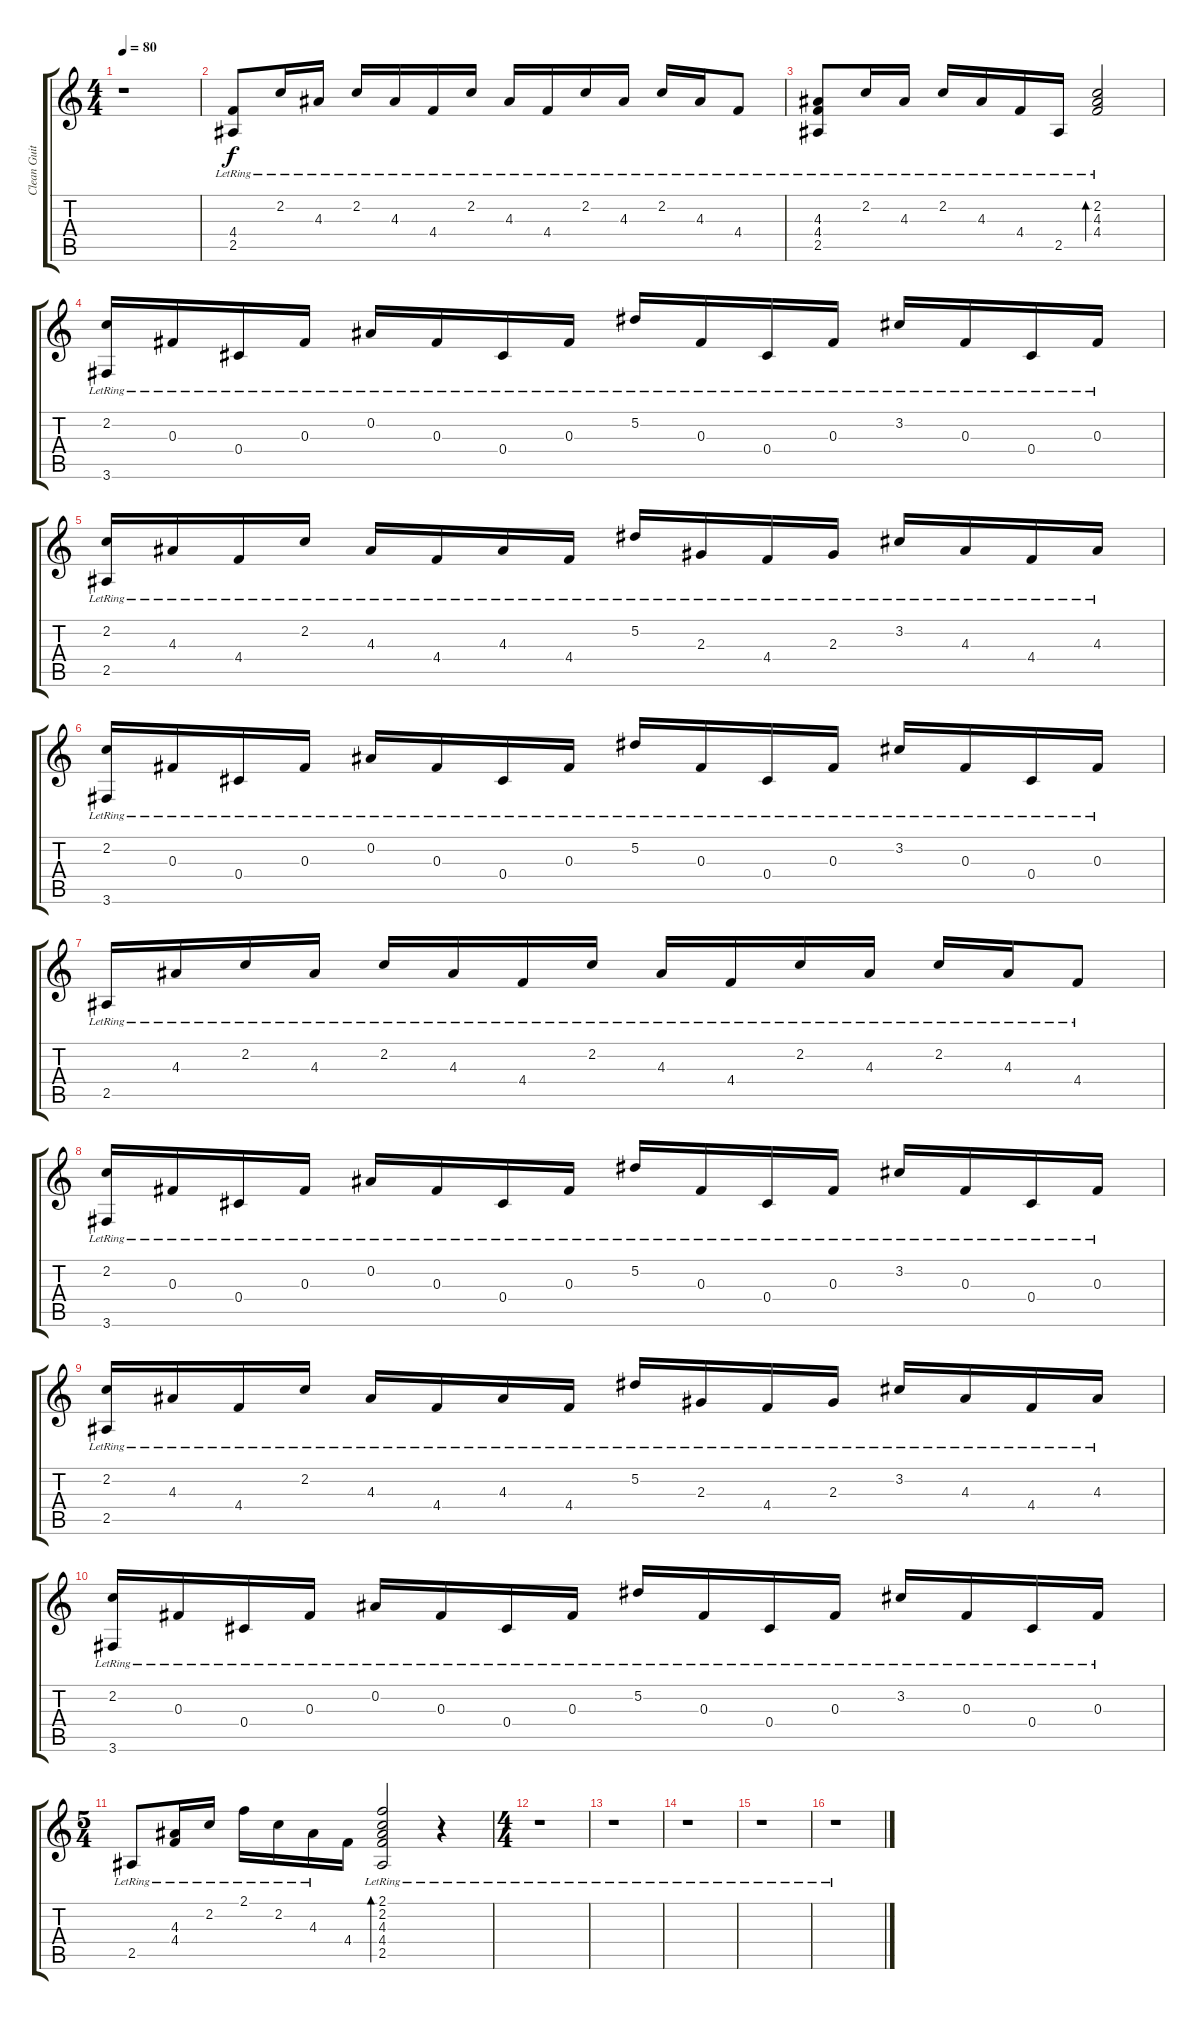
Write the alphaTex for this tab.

\track ("Clean Guitar" "Clean Guit") {instrument electricguitarclean}
\staff {score tabs}
\tuning (Eb4 Bb3 Gb3 Db3 Ab2 Eb2) {hide}
\ts (4 4)
\tempo 80
\clef g2
\ks c
r.1{dy f} |
(4.4{lr} 2.5{lr}).8 2.2{lr}.16 4.3{lr}.16 2.2{lr}.16 4.3{lr}.16 4.4{lr}.16 2.2{lr}.16 4.3{lr}.16 4.4{lr}.16 2.2{lr}.16 4.3{lr}.16 2.2{lr}.16 4.3{lr}.16 4.4{lr}.8 |
(4.3{lr} 4.4{lr} 2.5{lr}).8 2.2{lr}.16 4.3{lr}.16 2.2{lr}.16 4.3{lr}.16 4.4{lr}.16 2.5{lr}.16 (2.2{lr} 4.3{lr} 4.4{lr}).2{bd 120} |
(2.2{lr} 3.6{lr}).16 0.3{lr}.16 0.4{lr}.16 0.3{lr}.16 0.2{lr}.16 0.3{lr}.16 0.4{lr}.16 0.3{lr}.16 5.2{lr}.16 0.3{lr}.16 0.4{lr}.16 0.3{lr}.16 3.2{lr}.16 0.3{lr}.16 0.4{lr}.16 0.3{lr}.16 |
(2.2{lr} 2.5{lr}).16 4.3{lr}.16 4.4{lr}.16 2.2{lr}.16 4.3{lr}.16 4.4{lr}.16 4.3{lr}.16 4.4{lr}.16 5.2{lr}.16 2.3{lr}.16 4.4{lr}.16 2.3{lr}.16 3.2{lr}.16 4.3{lr}.16 4.4{lr}.16 4.3{lr}.16 |
(2.2{lr} 3.6{lr}).16 0.3{lr}.16 0.4{lr}.16 0.3{lr}.16 0.2{lr}.16 0.3{lr}.16 0.4{lr}.16 0.3{lr}.16 5.2{lr}.16 0.3{lr}.16 0.4{lr}.16 0.3{lr}.16 3.2{lr}.16 0.3{lr}.16 0.4{lr}.16 0.3{lr}.16 |
2.5{lr}.16 4.3{lr}.16 2.2{lr}.16 4.3{lr}.16 2.2{lr}.16 4.3{lr}.16 4.4{lr}.16 2.2{lr}.16 4.3{lr}.16 4.4{lr}.16 2.2{lr}.16 4.3{lr}.16 2.2{lr}.16 4.3{lr}.16 4.4{lr}.8 |
(2.2{lr} 3.6{lr}).16 0.3{lr}.16 0.4{lr}.16 0.3{lr}.16 0.2{lr}.16 0.3{lr}.16 0.4{lr}.16 0.3{lr}.16 5.2{lr}.16 0.3{lr}.16 0.4{lr}.16 0.3{lr}.16 3.2{lr}.16 0.3{lr}.16 0.4{lr}.16 0.3{lr}.16 |
(2.2{lr} 2.5{lr}).16 4.3{lr}.16 4.4{lr}.16 2.2{lr}.16 4.3{lr}.16 4.4{lr}.16 4.3{lr}.16 4.4{lr}.16 5.2{lr}.16 2.3{lr}.16 4.4{lr}.16 2.3{lr}.16 3.2{lr}.16 4.3{lr}.16 4.4{lr}.16 4.3{lr}.16 |
(2.2{lr} 3.6{lr}).16 0.3{lr}.16 0.4{lr}.16 0.3{lr}.16 0.2{lr}.16 0.3{lr}.16 0.4{lr}.16 0.3{lr}.16 5.2{lr}.16 0.3{lr}.16 0.4{lr}.16 0.3{lr}.16 3.2{lr}.16 0.3{lr}.16 0.4{lr}.16 0.3{lr}.16 |
\ts (5 4)
2.5{lr}.8 (4.3{lr} 4.4{lr}).16 2.2{lr}.16 2.1{lr}.16 2.2{lr}.16 4.3{lr}.16 4.4.16 (2.1{lr} 2.2{lr} 4.3{lr} 4.4{lr} 2.5{lr}).2{bd 120} r.4 |
\ts (4 4)
r.1 |
r.1 |
r.1 |
r.1 |
r.1
